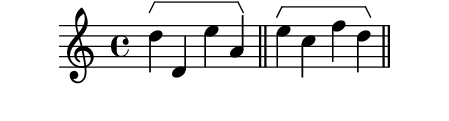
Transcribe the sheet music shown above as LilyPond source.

\version "2.11.64"

\include "../config/lib.ly"

\score {
  \new Staff {
    \time 4/4
    \relative c'' {
      \bracketUp
      \override TextScript #'extra-offset = #'( 0 . 2 )
      d\startGroup^\markup{m1} d, e' a,\stopGroup
      \bar "||"
      e'\startGroup^\markup{m2} c f d\stopGroup
      \bar "||"
    }
  }
  \layout {
    \context {
      \Staff \consists "Horizontal_bracket_engraver"
    }
  }
}
\paper {
  paper-width = 7.6\cm
  paper-height = 2.3\cm
  line-width = 7.5\cm
  top-margin = -.5\cm
  left-margin = .1\cm
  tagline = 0
  indent = 0
}
